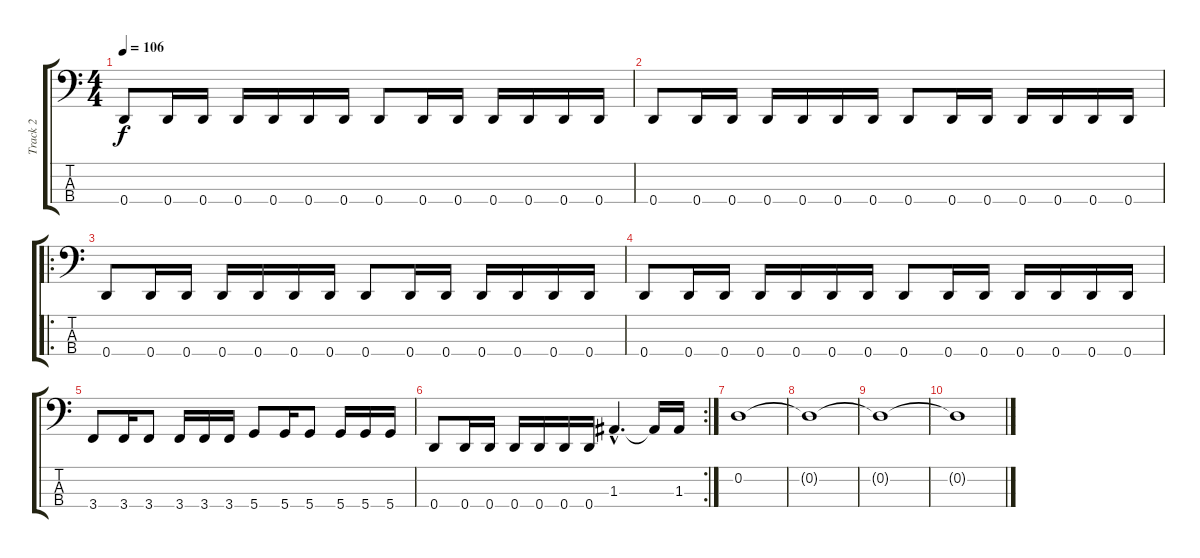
\track ("Track 2" "Track 2") {instrument electricbassfinger}
\staff {score tabs}
\tuning (G2 D2 A1 D1) {hide}
\ts (4 4)
\tempo 106
\clef f4
\ks c
0.4.8{dy f volume 16} 0.4.16 0.4.16 0.4.16 0.4.16 0.4.16 0.4.16 0.4.8 0.4.16 0.4.16 0.4.16 0.4.16 0.4.16 0.4.16 |
0.4.8{volume 16} 0.4.16 0.4.16 0.4.16 0.4.16 0.4.16 0.4.16 0.4.8 0.4.16 0.4.16 0.4.16 0.4.16 0.4.16 0.4.16 |
\ro
0.4.8{volume 16} 0.4.16 0.4.16 0.4.16 0.4.16 0.4.16 0.4.16 0.4.8 0.4.16 0.4.16 0.4.16 0.4.16 0.4.16 0.4.16 |
0.4.8{volume 16} 0.4.16 0.4.16 0.4.16 0.4.16 0.4.16 0.4.16 0.4.8 0.4.16 0.4.16 0.4.16 0.4.16 0.4.16 0.4.16 |
3.4.8 3.4.16 3.4.8 3.4.16 3.4.16 3.4.16 5.4.8 5.4.16 5.4.8 5.4.16 5.4.16 5.4.16 |
\rc 2
0.4.8 0.4.16 0.4.16 0.4.16 0.4.16 0.4.16 0.4.16 1.3{hac}.4{d} 1.3{t}.16 1.3.16 |
0.2.1 |
0.2{t}.1 |
0.2{t}.1 |
0.2{t}.1
